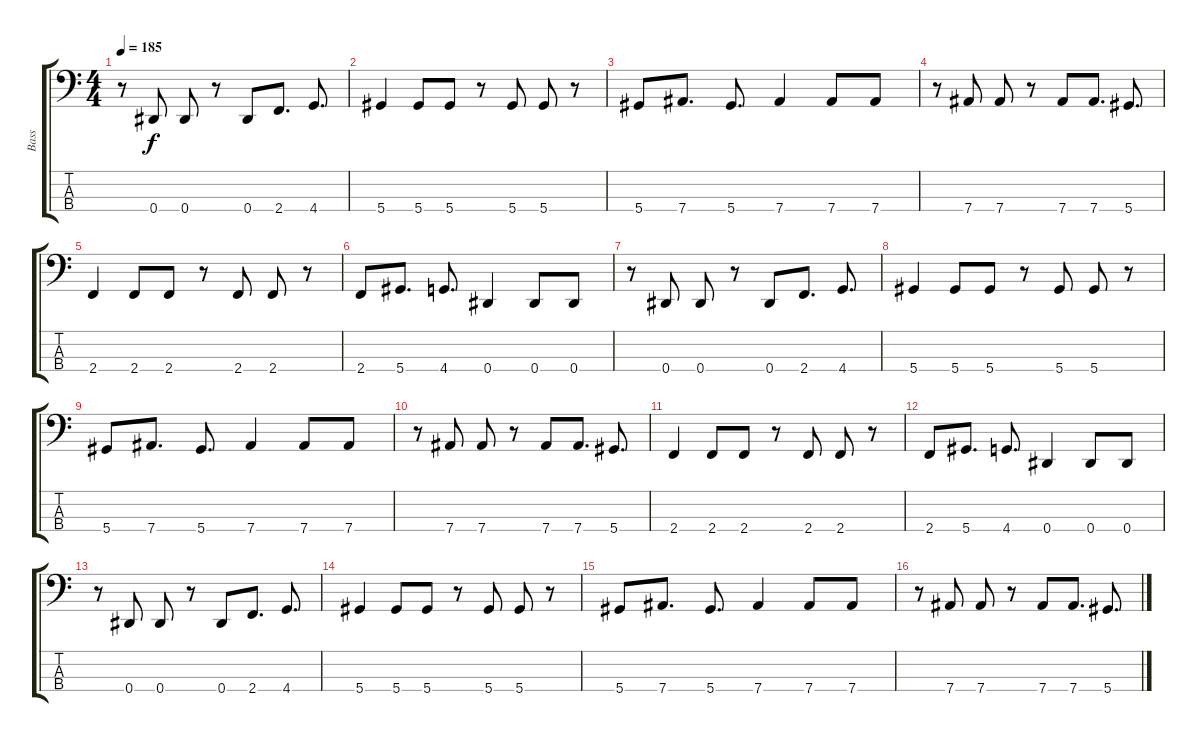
\track ("Bass" "Bass") {instrument electricbassfinger}
\staff {score tabs}
\tuning (Gb2 Db2 Ab1 Eb1) {hide}
\ts (4 4)
\tempo 185
\clef f4
\ks c
r.8{dy f} 0.4.8 0.4.8 r.8 0.4.8 2.4.8{d} 4.4.8{d} |
5.4.4 5.4.8 5.4.8 r.8 5.4.8 5.4.8 r.8 |
5.4.8 7.4.8{d} 5.4.8{d} 7.4.4 7.4.8 7.4.8 |
r.8 7.4.8 7.4.8 r.8 7.4.8 7.4.8{d} 5.4.8{d} |
2.4.4 2.4.8 2.4.8 r.8 2.4.8 2.4.8 r.8 |
2.4.8 5.4.8{d} 4.4.8{d} 0.4.4 0.4.8 0.4.8 |
r.8 0.4.8 0.4.8 r.8 0.4.8 2.4.8{d} 4.4.8{d} |
5.4.4 5.4.8 5.4.8 r.8 5.4.8 5.4.8 r.8 |
5.4.8 7.4.8{d} 5.4.8{d} 7.4.4 7.4.8 7.4.8 |
r.8 7.4.8 7.4.8 r.8 7.4.8 7.4.8{d} 5.4.8{d} |
2.4.4 2.4.8 2.4.8 r.8 2.4.8 2.4.8 r.8 |
2.4.8 5.4.8{d} 4.4.8{d} 0.4.4 0.4.8 0.4.8 |
r.8 0.4.8 0.4.8 r.8 0.4.8 2.4.8{d} 4.4.8{d} |
5.4.4 5.4.8 5.4.8 r.8 5.4.8 5.4.8 r.8 |
5.4.8 7.4.8{d} 5.4.8{d} 7.4.4 7.4.8 7.4.8 |
r.8 7.4.8 7.4.8 r.8 7.4.8 7.4.8{d} 5.4.8{d}
